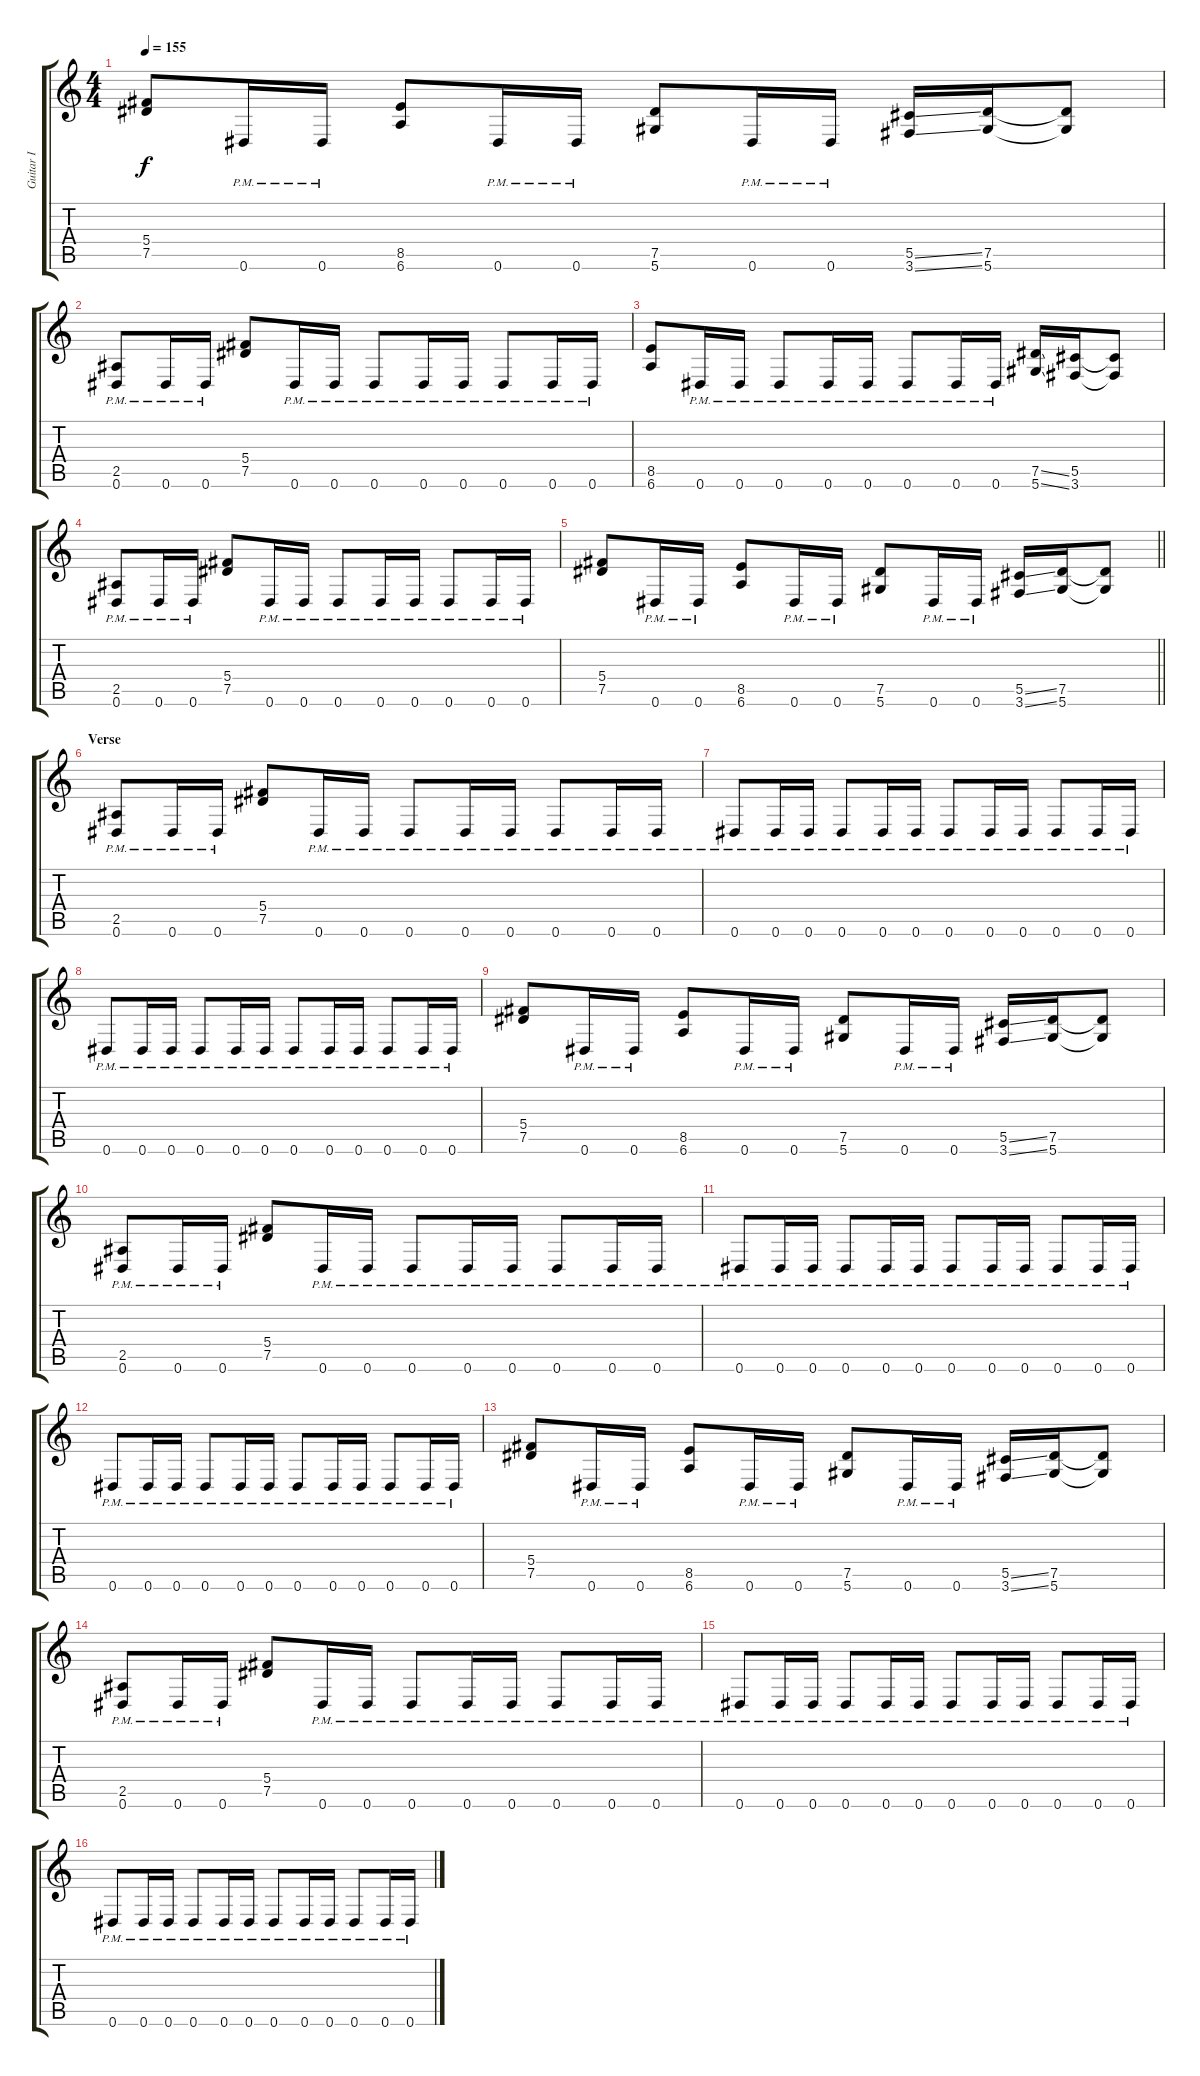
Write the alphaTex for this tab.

\track ("Guitar I" "Guitar I") {instrument distortionguitar}
\staff {score tabs}
\tuning (Eb4 Bb3 Gb3 Db3 Ab2 Eb2) {hide}
\ts (4 4)
\tempo 155
\clef g2
\ks c
(5.4 7.5).8{dy f} 0.6{pm}.16 0.6{pm}.16 (8.5 6.6).8 0.6{pm}.16 0.6{pm}.16 (7.5 5.6).8 0.6{pm}.16 0.6{pm}.16 (5.5{ss} 3.6{ss}).16 (7.5 5.6).16 (7.5{t} 5.6{t}).8 |
(2.5{pm} 0.6{pm}).8 0.6{pm}.16 0.6{pm}.16 (5.4 7.5).8 0.6{pm}.16 0.6{pm}.16 0.6{pm}.8 0.6{pm}.16 0.6{pm}.16 0.6{pm}.8 0.6{pm}.16 0.6{pm}.16 |
(8.5 6.6).8 0.6{pm}.16 0.6{pm}.16 0.6{pm}.8 0.6{pm}.16 0.6{pm}.16 0.6{pm}.8 0.6{pm}.16 0.6{pm}.16 (7.5{ss} 5.6{ss}).16 (5.5 3.6).16 (5.5{t} 3.6{t}).8 |
(2.5{pm} 0.6{pm}).8 0.6{pm}.16 0.6{pm}.16 (5.4 7.5).8 0.6{pm}.16 0.6{pm}.16 0.6{pm}.8 0.6{pm}.16 0.6{pm}.16 0.6{pm}.8 0.6{pm}.16 0.6{pm}.16 |
\barLineRight lightlight
(5.4 7.5).8 0.6{pm}.16 0.6{pm}.16 (8.5 6.6).8 0.6{pm}.16 0.6{pm}.16 (7.5 5.6).8 0.6{pm}.16 0.6{pm}.16 (5.5{ss} 3.6{ss}).16 (7.5 5.6).16 (7.5{t} 5.6{t}).8 |
\section ("" "Verse")
(2.5{pm} 0.6{pm}).8 0.6{pm}.16 0.6{pm}.16 (5.4 7.5).8 0.6{pm}.16 0.6{pm}.16 0.6{pm}.8 0.6{pm}.16 0.6{pm}.16 0.6{pm}.8 0.6{pm}.16 0.6{pm}.16 |
0.6{pm}.8 0.6{pm}.16 0.6{pm}.16 0.6{pm}.8 0.6{pm}.16 0.6{pm}.16 0.6{pm}.8 0.6{pm}.16 0.6{pm}.16 0.6{pm}.8 0.6{pm}.16 0.6{pm}.16 |
0.6{pm}.8 0.6{pm}.16 0.6{pm}.16 0.6{pm}.8 0.6{pm}.16 0.6{pm}.16 0.6{pm}.8 0.6{pm}.16 0.6{pm}.16 0.6{pm}.8 0.6{pm}.16 0.6{pm}.16 |
(5.4 7.5).8 0.6{pm}.16 0.6{pm}.16 (8.5 6.6).8 0.6{pm}.16 0.6{pm}.16 (7.5 5.6).8 0.6{pm}.16 0.6{pm}.16 (5.5{ss} 3.6{ss}).16 (7.5 5.6).16 (7.5{t} 5.6{t}).8 |
(2.5{pm} 0.6{pm}).8 0.6{pm}.16 0.6{pm}.16 (5.4 7.5).8 0.6{pm}.16 0.6{pm}.16 0.6{pm}.8 0.6{pm}.16 0.6{pm}.16 0.6{pm}.8 0.6{pm}.16 0.6{pm}.16 |
0.6{pm}.8 0.6{pm}.16 0.6{pm}.16 0.6{pm}.8 0.6{pm}.16 0.6{pm}.16 0.6{pm}.8 0.6{pm}.16 0.6{pm}.16 0.6{pm}.8 0.6{pm}.16 0.6{pm}.16 |
0.6{pm}.8 0.6{pm}.16 0.6{pm}.16 0.6{pm}.8 0.6{pm}.16 0.6{pm}.16 0.6{pm}.8 0.6{pm}.16 0.6{pm}.16 0.6{pm}.8 0.6{pm}.16 0.6{pm}.16 |
(5.4 7.5).8 0.6{pm}.16 0.6{pm}.16 (8.5 6.6).8 0.6{pm}.16 0.6{pm}.16 (7.5 5.6).8 0.6{pm}.16 0.6{pm}.16 (5.5{ss} 3.6{ss}).16 (7.5 5.6).16 (7.5{t} 5.6{t}).8 |
(2.5{pm} 0.6{pm}).8 0.6{pm}.16 0.6{pm}.16 (5.4 7.5).8 0.6{pm}.16 0.6{pm}.16 0.6{pm}.8 0.6{pm}.16 0.6{pm}.16 0.6{pm}.8 0.6{pm}.16 0.6{pm}.16 |
0.6{pm}.8 0.6{pm}.16 0.6{pm}.16 0.6{pm}.8 0.6{pm}.16 0.6{pm}.16 0.6{pm}.8 0.6{pm}.16 0.6{pm}.16 0.6{pm}.8 0.6{pm}.16 0.6{pm}.16 |
0.6{pm}.8 0.6{pm}.16 0.6{pm}.16 0.6{pm}.8 0.6{pm}.16 0.6{pm}.16 0.6{pm}.8 0.6{pm}.16 0.6{pm}.16 0.6{pm}.8 0.6{pm}.16 0.6{pm}.16
